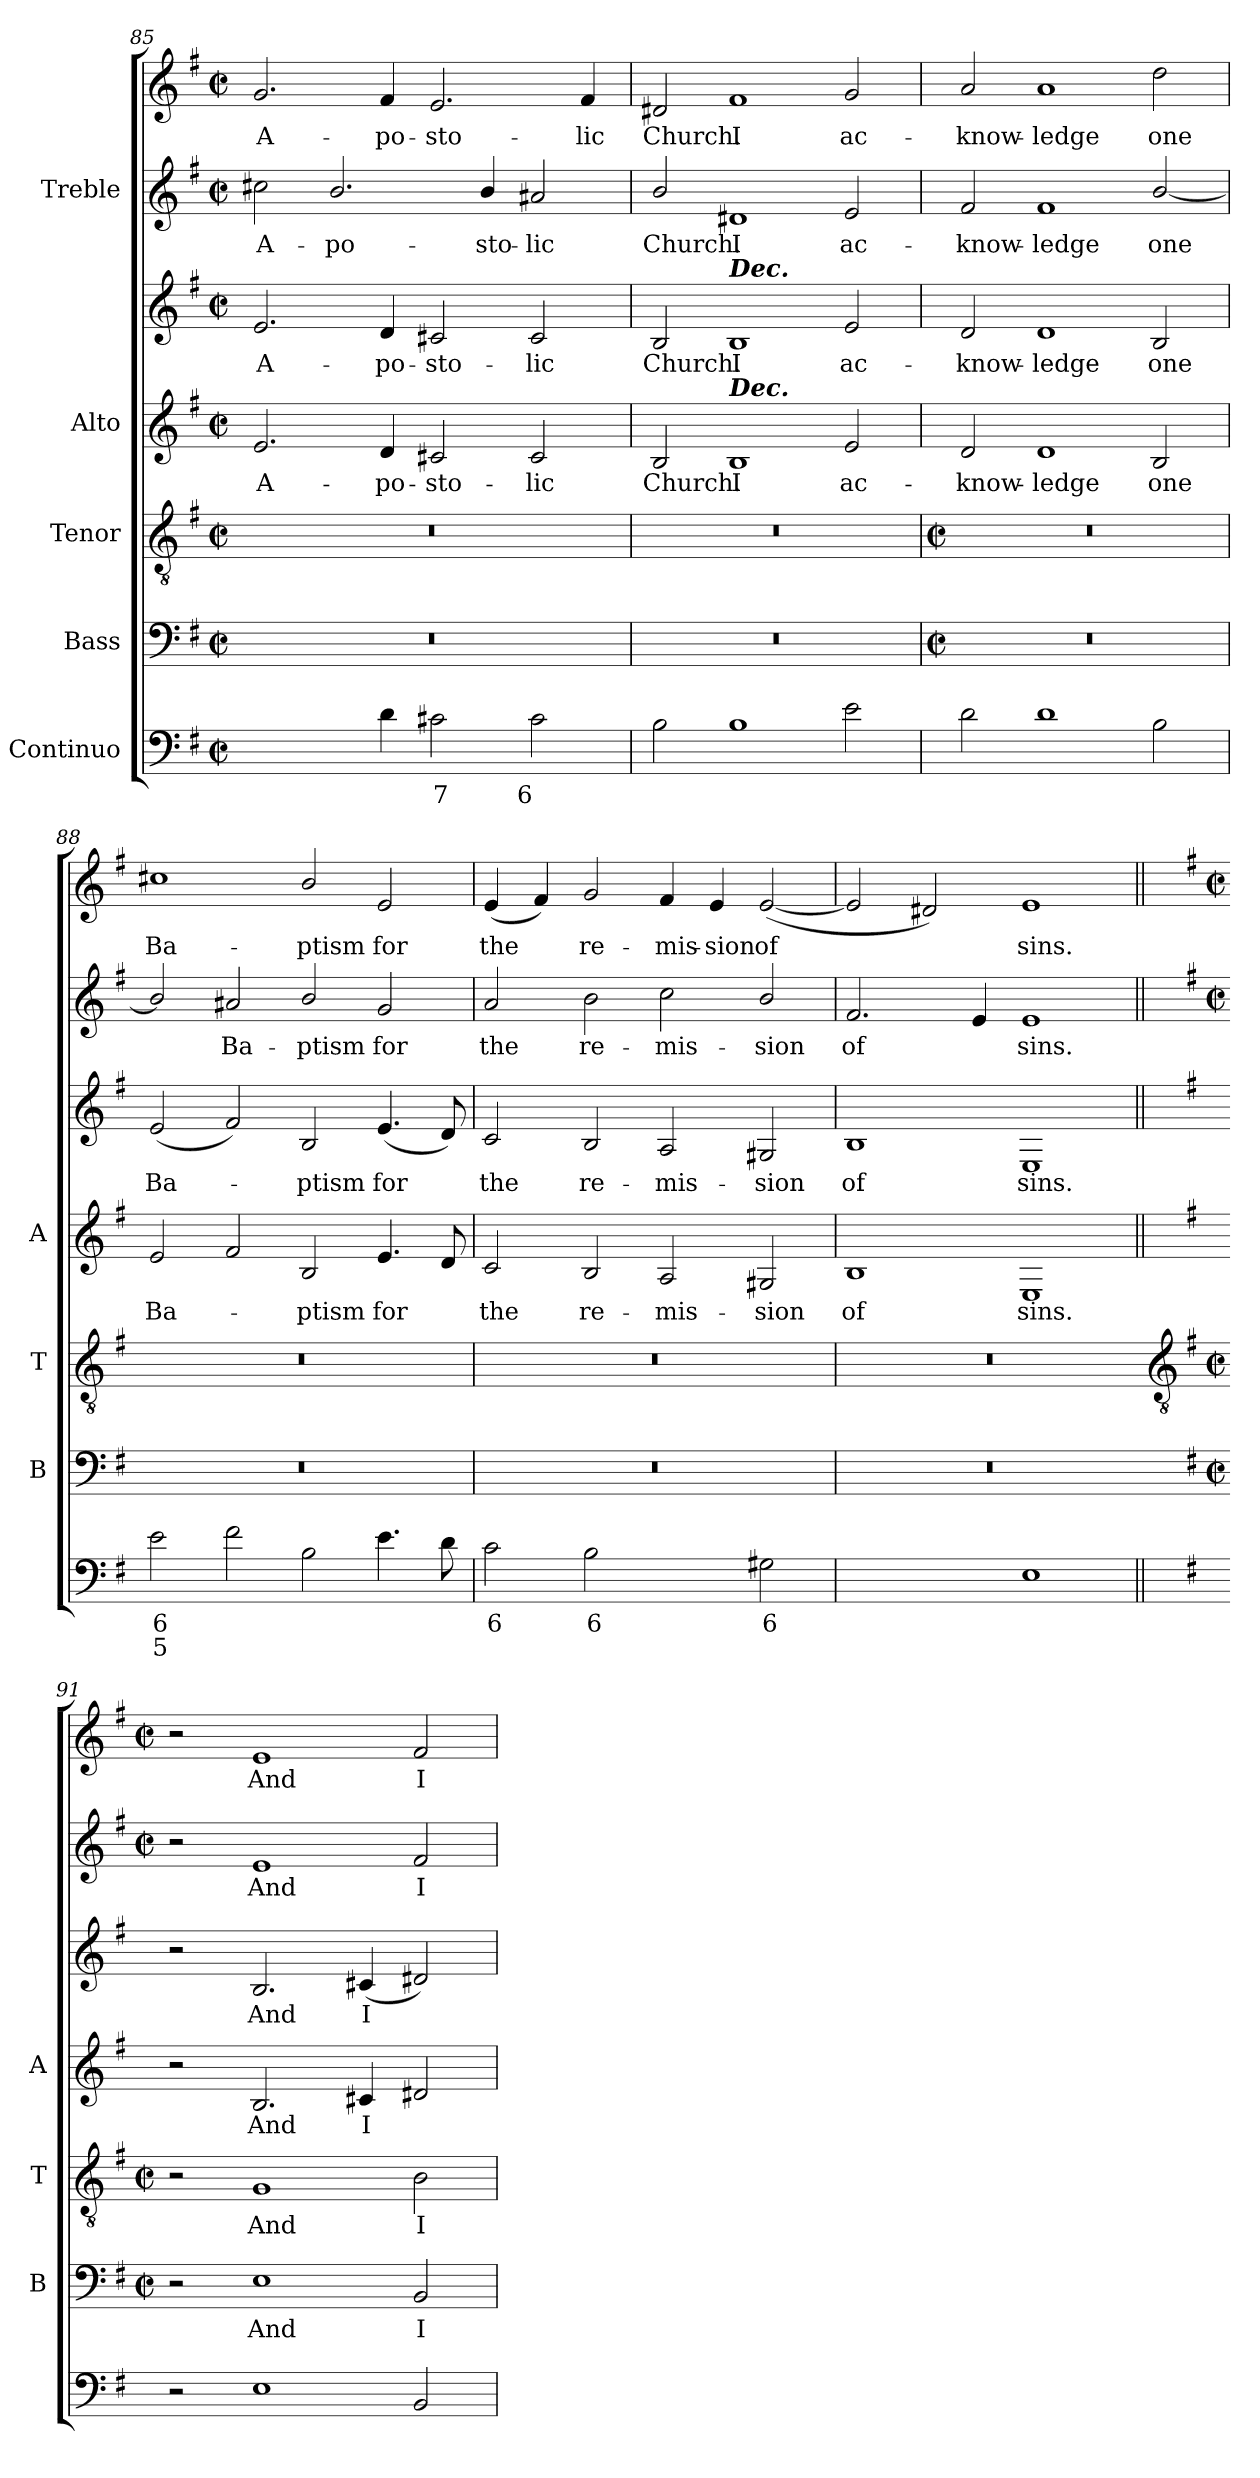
**kern	**text	**text	**kern	**text	**kern	**text	**kern	**text	**kern	**text	**kern	**text	**kern	**text
*part5	*part5	*part5	*part4	*part4	*part3	*part3	*part2	*part2	*part2	*part2	*part1	*part1	*part1	*part1
*staff7	*staff7	*staff7	*staff6	*staff6	*staff5	*staff5	*staff4	*staff4	*staff3	*staff3	*staff2	*staff2	*staff1	*staff1
*I"Continuo	*	*	*I"Bass	*	*I"Tenor	*	*I"Alto	*	*	*	*I"Treble	*	*	*
*	*	*	*I'B	*	*I'T	*	*I'A	*	*	*	*	*	*	*
*clefF4	*	*	*clefF4	*	*clefGv2	*	*clefG2	*	*clefG2	*	*clefG2	*	*clefG2	*
*k[f#]	*	*	*k[f#]	*	*k[f#]	*	*k[f#]	*	*k[f#]	*	*k[f#]	*	*k[f#]	*
*G:	*	*	*G:	*	*G:	*	*G:	*	*G:	*	*G:	*	*G:	*
*M4/2	*	*	*M4/2	*	*M4/2	*	*M4/2	*	*M4/2	*	*M4/2	*	*M4/2	*
*met(c|)	*	*	*met(c|)	*	*met(c|)	*	*met(c|)	*	*met(c|)	*	*met(c|)	*	*met(c|)	*
=85	=85	=85	=85	=85	=85	=85	=85	=85	=85	=85	=85	=85	=85	=85
!	!LO:LY:b	!	!	!	!	!	!	!LO:LY:b	!	!LO:LY:b	!	!LO:LY:b	!	!LO:LY:b
[2eyy	6	.	0r	.	0r	.	2.e	A-	2.e	A-	2cc#X	A-	2.g	A-
!	!LO:LY:b	!	!	!	!	!	!	!	!	!	!	!LO:LY:b	!	!
4eyy]	5`	.	.	.	.	.	.	.	.	.	2.b/	-po-	.	.
!	!	!	!	!	!	!	!	!LO:LY:b	!	!LO:LY:b	!	!	!	!LO:LY:b
4d	.	.	.	.	.	.	4d	-po-	4d	-po-	.	.	4f#	-po-
!	!LO:LY:b	!	!	!	!	!	!	!LO:LY:b	!	!LO:LY:b	!	!	!	!LO:LY:b
2c#X	7	.	.	.	.	.	2c#X	-sto-	2c#X	-sto-	.	.	2.e	-sto-
!	!	!	!	!	!	!	!	!	!	!	!	!LO:LY:b	!	!
.	.	.	.	.	.	.	.	.	.	.	4b/	-sto-	.	.
!	!LO:LY:b	!	!	!	!	!	!	!LO:LY:b	!	!LO:LY:b	!	!LO:LY:b	!	!
2c#	6	.	.	.	.	.	2c#	-lic	2c#	-lic	2a#X	-lic	.	.
!	!	!	!	!	!	!	!	!	!	!	!	!	!	!LO:LY:b
.	.	.	.	.	.	.	.	.	.	.	.	.	4f#	-lic
=86	=86	=86	=86	=86	=86	=86	=86	=86	=86	=86	=86	=86	=86	=86
!	!	!	!	!	!	!	!	!LO:LY:b	!	!LO:LY:b	!	!LO:LY:b	!	!LO:LY:b
2B	.	.	0r	.	0r	.	2B	Church.	2B	Church.	2b/	-Church.	2d#X	Church.
!	!	!	!	!	!	!	!	!	!LO:TX:a:Bi:t=Dec.	!	!	!	!	!
!	!	!	!	!	!	!	!LO:TX:a:Bi:t=Dec.	!	!	!	!	!	!	!
!	!	!	!	!	!	!	!	!LO:LY:b	!	!LO:LY:b	!	!LO:LY:b	!	!LO:LY:b
1B	.	.	.	.	.	.	1B	I	1B	I	1d#X	I	1f#	I
!	!	!	!	!	!	!	!	!LO:LY:b	!	!LO:LY:b	!	!LO:LY:b	!	!LO:LY:b
2e	.	.	.	.	.	.	2e	ac-	2e	ac-	2e	ac-	2g	ac-
!!LO:LB:g=z
=87	=87	=87	=87	=87	=87	=87	=87	=87	=87	=87	=87	=87	=87	=87
*	*	*	*M4/2	*	*M4/2	*	*	*	*	*	*	*	*	*
*	*	*	*met(c|)	*	*met(c|)	*	*	*	*	*	*	*	*	*
!	!	!	!	!	!	!	!	!LO:LY:b	!	!LO:LY:b	!	!LO:LY:b	!	!LO:LY:b
2d	.	.	0r	.	0r	.	2d	-know-	2d	-know-	2f#	know-	2a	-know-
!	!	!	!	!	!	!	!	!LO:LY:b	!	!LO:LY:b	!	!LO:LY:b	!	!LO:LY:b
1d	.	.	.	.	.	.	1d	-ledge	1d	-ledge	1f#	-ledge	1a	-ledge
!	!	!	!	!	!	!	!	!LO:LY:b	!	!LO:LY:b	!	!LO:LY:b	!	!LO:LY:b
2B	.	.	.	.	.	.	2B	one	2B	one	[2b/	one	2dd	one
=88	=88	=88	=88	=88	=88	=88	=88	=88	=88	=88	=88	=88	=88	=88
!	!LO:LY:b	!LO:LY:b	!	!	!	!	!	!LO:LY:b	!	!LO:LY:b	!	!	!	!LO:LY:b
2e	6	5	0r	.	0r	.	2e	Ba-	(<2e	Ba-	2b/]	.	1cc#X	Ba-
!	!	!	!	!	!	!	!	!	!	!	!	!LO:LY:b	!	!
2f#	.	.	.	.	.	.	2f#	.	2f#)	.	2a#X	Ba-	.	.
!	!	!	!	!	!	!	!	!LO:LY:b	!	!LO:LY:b	!	!LO:LY:b	!	!LO:LY:b
2B	.	.	.	.	.	.	2B	ptism	2B	ptism	2b/	-ptism	2b/	-ptism
!	!	!	!	!	!	!	!	!LO:LY:b	!	!LO:LY:b	!	!LO:LY:b	!	!LO:LY:b
4.e	.	.	.	.	.	.	4.e	for	(<4.e	for	2g	for	2e	for
8d	.	.	.	.	.	.	8d	.	8d)	.	.	.	.	.
=89	=89	=89	=89	=89	=89	=89	=89	=89	=89	=89	=89	=89	=89	=89
!	!LO:LY:b	!	!	!	!	!	!	!LO:LY:b	!	!LO:LY:b	!	!LO:LY:b	!	!LO:LY:b
2c	6	.	0r	.	0r	.	2c	the	2c	the	2a	the	(<4e	the
.	.	.	.	.	.	.	.	.	.	.	.	.	4f#)	.
!	!LO:LY:b	!	!	!	!	!	!	!LO:LY:b	!	!LO:LY:b	!	!LO:LY:b	!	!LO:LY:b
2B	6	.	.	.	.	.	2B	re-	2B	re-	2b	re-	2g	re-
!	!LO:LY:b	!	!	!	!	!	!	!LO:LY:b	!	!LO:LY:b	!	!LO:LY:b	!	!LO:LY:b
[4Ayy	6	.	.	.	.	.	2A	-mis-	2A	-mis-	2cc	-mis-	4f#	-mis-
!	!LO:LY:b	!	!	!	!	!	!	!	!	!	!	!	!	!LO:LY:b
4Ayy]	5	.	.	.	.	.	.	.	.	.	.	.	4e	-sion
!	!LO:LY:b	!	!	!	!	!	!	!LO:LY:b	!	!LO:LY:b	!	!LO:LY:b	!	!LO:LY:b
2G#X	6	.	.	.	.	.	2G#X	-sion	2G#X	-sion	2b/	-sion	(<[2e	of
=90	=90	=90	=90	=90	=90	=90	=90	=90	=90	=90	=90	=90	=90	=90
!	!LO:LY:b	!	!	!	!	!	!	!LO:LY:b	!	!LO:LY:b	!	!LO:LY:b	!	!
[2Byy	4	.	0r	.	0r	.	1B	of	1B	of	2.f#	of	2e]	.
!	!LO:LY:b	!	!	!	!	!	!	!	!	!	!	!	!	!
2Byy]	3	.	.	.	.	.	.	.	.	.	.	.	2d#X)	.
.	.	.	.	.	.	.	.	.	.	.	4e	.	.	.
!	!	!	!	!	!	!	!	!LO:LY:b	!	!LO:LY:b	!	!LO:LY:b	!	!LO:LY:b
1E	.	.	.	.	.	.	1E	sins.	1E	sins.	1e	sins.	1e	sins.
!!LO:LB:g=z
=91||	=91||	=91||	=91	=91||	=91	=91||	=91||	=91||	=91||	=91||	=91||	=91||	=91||	=91||
*	*	*	*	*	*clefGv2	*	*	*	*	*	*	*	*	*
*	*	*	*k[f#]	*	*k[f#]	*	*	*	*	*	*k[f#]	*	*k[f#]	*
*	*	*	*G:	*	*G:	*	*	*	*	*	*G:	*	*G:	*
*	*	*	*M4/2	*	*M4/2	*	*	*	*	*	*M4/2	*	*M4/2	*
*	*	*	*met(c|)	*	*met(c|)	*	*	*	*	*	*met(c|)	*	*met(c|)	*
2r	.	.	2r	.	2r	.	2r	.	2r	.	2r	.	2r	.
!	!	!	!	!LO:LY:b	!	!LO:LY:b	!	!LO:LY:b	!	!LO:LY:b	!	!LO:LY:b	!	!LO:LY:b
1E	.	.	1E	And	1G	And	2.B	And	2.B	And	1e	And	1e	And
!	!	!	!	!	!	!	!	!LO:LY:b	!	!LO:LY:b	!	!	!	!
.	.	.	.	.	.	.	4c#X	I	(<4c#X	I	.	.	.	.
!	!	!	!	!LO:LY:b	!	!LO:LY:b	!	!	!	!	!	!LO:LY:b	!	!LO:LY:b
2BB	.	.	2BB	I	2B	I	2d#X	.	2d#X)	.	2f#	I	2f#	I
=	=	=	=	=	=	=	=	=	=	=	=	=	=	=
*-	*-	*-	*-	*-	*-	*-	*-	*-	*-	*-	*-	*-	*-	*-
